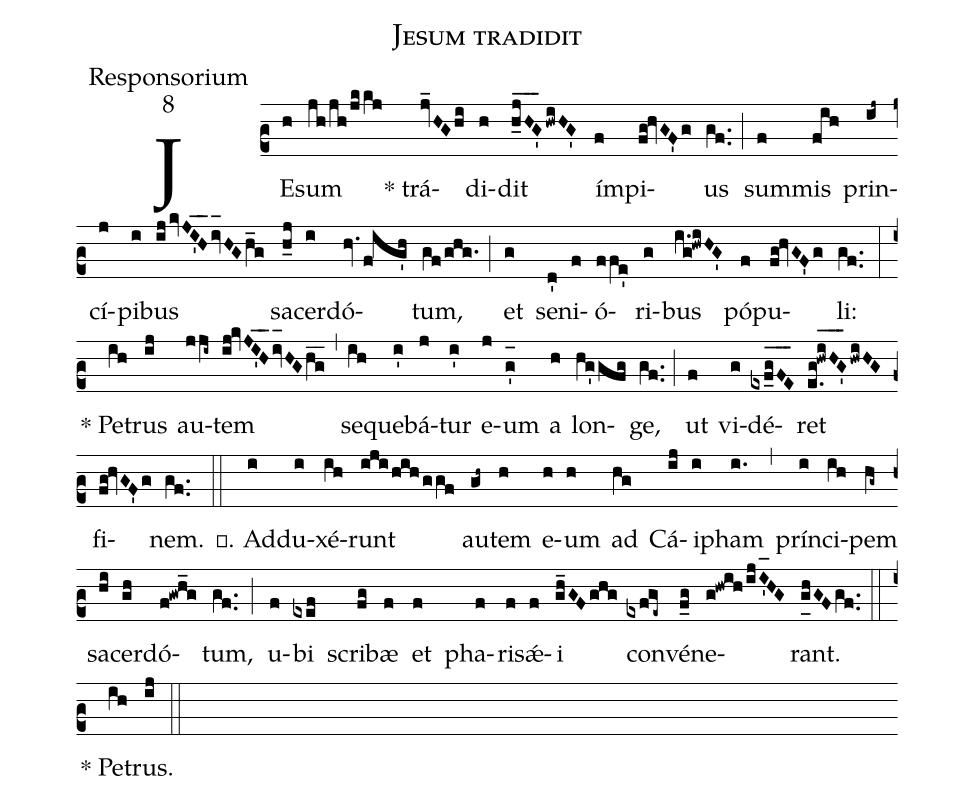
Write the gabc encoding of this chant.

name:Jesum tradidit;
office-part:Responsorium;
mode:8;
%%
(c2) JE(h)sum(jh/jh/jkkj) ()* trá(jv_HGhi)di(h)dit(h_0j_H_G'_3hwiHG') ím(f)pi(fg!hvGF'g)us(gf..) (;) sum(f)mis(fih) prin(ij~)cí(j)pi(i)bus(ijkvJI'_[oh:h]H_2[oh:h]iv_[oh:h]HGh_g) sa(h_j)cer(i)dó(hv.f!ig'h)tum,(gf/ghg.) (;) et(g) se(d')ni(f)ó(ffe')ri(g)bus(i.g!hwiHG') pó(f)pu(fg!hvGF'g)li:(gf..) (:) * Pe(ih)trus(ij) au(jji~)tem(ij!kvJI'_[oh:h]H_2[oh:h]iv_[oh:h]HGh_g_) (,) se(ih)que(i')bá(j)tur(i') e(j)um(g'_[oh:h]) a(h) lon(hg'gfg)ge,(gf..) (;) ut(f) vi(g)dé(exf_0g_[oh:h]F_[oh:h]E_3[oh:h])ret(e.g!hwi_[oh:h]H_[oh:h]G'_3[oh:h]hwiHG) fi(fg!hvGF'g)nem.(gf..) (::)
℣. Ad(i)du(i)xé(ih)runt(ijihihggf) au(gh~)tem(h) e(h)um(h) ad(hg) Cá(ij)i(i)pham(i.) (,) prín(i)ci(ih)pem(hg~) sa(hi)cer(gh)dó(f!gwh_g)tum,(gf..) (;) u(f)bi(exef) scri(fg)bæ(f) et(f) pha(f)ri(f)sǽ(f)i(gh_GFghg) con(exfge~)vé(f_g)ne(g!hwih/ijI'_[oh:h]HG)rant.(g_[uh:l]hGFgf..) (::) * Pe(ih)trus.(ij) (::)
